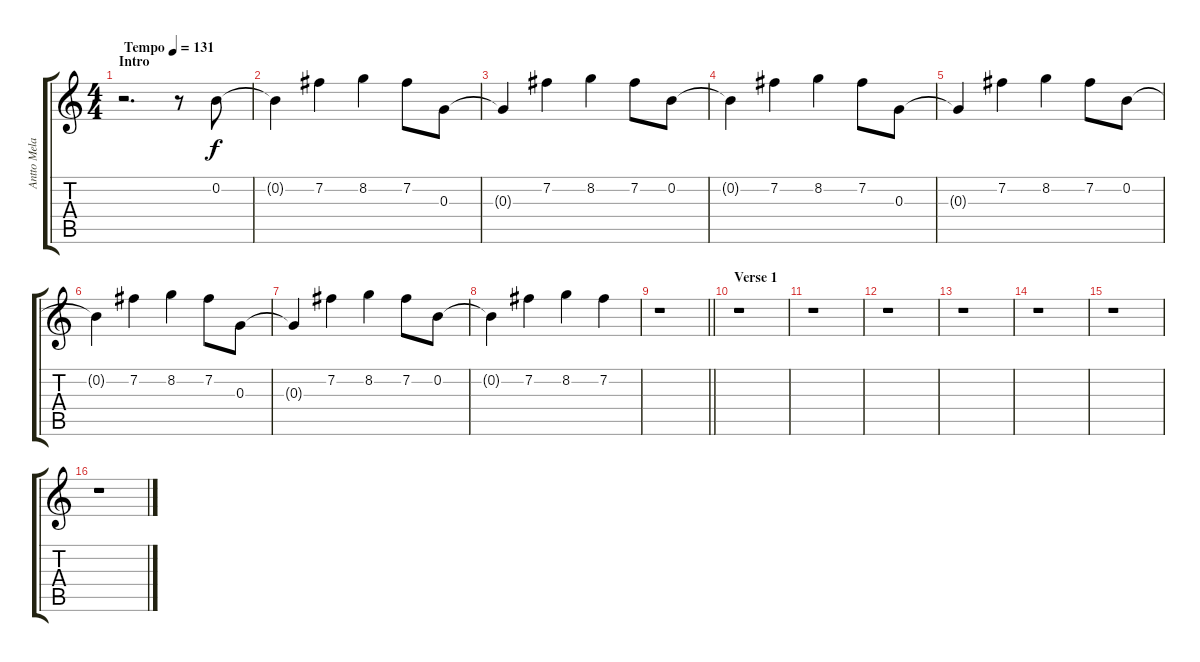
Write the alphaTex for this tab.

\track ("Antto Melasniemi (Keyboard)" "Antto Mela") {instrument electricguitarjazz}
\staff {score tabs}
\tuning (E4 B3 G3 D3 A2 E2) {hide}
\ts (4 4)
\section ("" "Intro")
\tempo (131 "Tempo")
\clef g2
\ks c
r.2{d dy f instrument electricguitarjazz} r.8 0.2.8 |
0.2{t}.4 7.2.4 8.2.4 7.2.8 0.3.8 |
0.3{t}.4 7.2.4 8.2.4 7.2.8 0.2.8 |
0.2{t}.4 7.2.4 8.2.4 7.2.8 0.3.8 |
0.3{t}.4 7.2.4 8.2.4 7.2.8 0.2.8 |
0.2{t}.4 7.2.4 8.2.4 7.2.8 0.3.8 |
0.3{t}.4 7.2.4 8.2.4 7.2.8 0.2.8 |
0.2{t}.4 7.2.4 8.2.4 7.2.4 |
\barLineRight lightlight
r.1 |
\section ("" "Verse 1")
r.1 |
r.1 |
r.1 |
r.1 |
r.1 |
r.1 |
r.1
